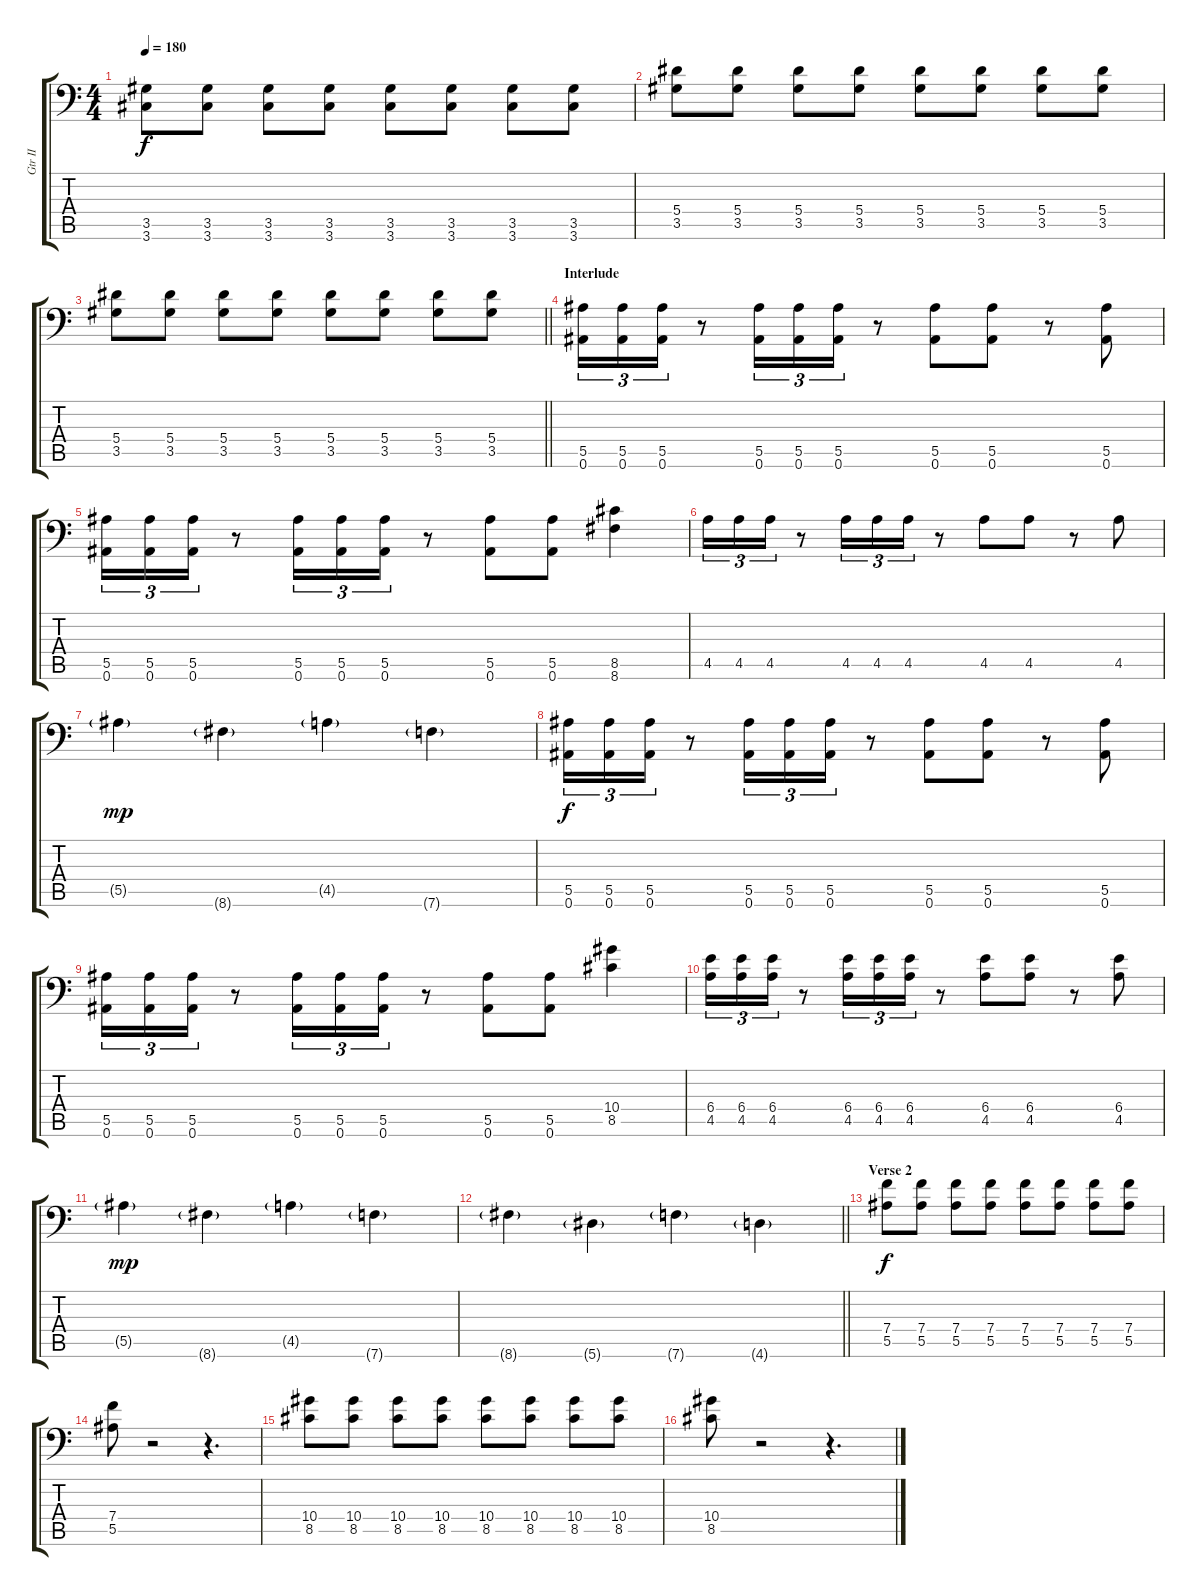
\track ("Gtr II" "Gtr II") {instrument distortionguitar}
\staff {score tabs}
\tuning (C4 G3 Eb3 Bb2 F2 Bb1) {hide}
\ts (4 4)
\tempo 180
\clef f4
\ks c
(3.5 3.6).8{dy f} (3.5 3.6).8 (3.5 3.6).8 (3.5 3.6).8 (3.5 3.6).8 (3.5 3.6).8 (3.5 3.6).8 (3.5 3.6).8 |
(5.4 3.5).8 (5.4 3.5).8 (5.4 3.5).8 (5.4 3.5).8 (5.4 3.5).8 (5.4 3.5).8 (5.4 3.5).8 (5.4 3.5).8 |
\barLineRight lightlight
(5.4 3.5).8 (5.4 3.5).8 (5.4 3.5).8 (5.4 3.5).8 (5.4 3.5).8 (5.4 3.5).8 (5.4 3.5).8 (5.4 3.5).8 |
\section ("" "Interlude")
(5.5 0.6).16{tu (3 2)} (5.5 0.6).16{tu (3 2)} (5.5 0.6).16{tu (3 2)} r.8 (5.5 0.6).16{tu (3 2)} (5.5 0.6).16{tu (3 2)} (5.5 0.6).16{tu (3 2)} r.8 (5.5 0.6).8 (5.5 0.6).8 r.8 (5.5 0.6).8 |
(5.5 0.6).16{tu (3 2)} (5.5 0.6).16{tu (3 2)} (5.5 0.6).16{tu (3 2)} r.8 (5.5 0.6).16{tu (3 2)} (5.5 0.6).16{tu (3 2)} (5.5 0.6).16{tu (3 2)} r.8 (5.5 0.6).8 (5.5 0.6).8 (8.5 8.6).4 |
4.5.16{tu (3 2)} 4.5.16{tu (3 2)} 4.5.16{tu (3 2)} r.8 4.5.16{tu (3 2)} 4.5.16{tu (3 2)} 4.5.16{tu (3 2)} r.8 4.5.8 4.5.8 r.8 4.5.8 |
5.5{g}.4{dy mp} 8.6{g}.4 4.5{g}.4 7.6{g}.4 |
(5.5 0.6).16{tu (3 2) dy f} (5.5 0.6).16{tu (3 2)} (5.5 0.6).16{tu (3 2)} r.8 (5.5 0.6).16{tu (3 2)} (5.5 0.6).16{tu (3 2)} (5.5 0.6).16{tu (3 2)} r.8 (5.5 0.6).8 (5.5 0.6).8 r.8 (5.5 0.6).8 |
(5.5 0.6).16{tu (3 2)} (5.5 0.6).16{tu (3 2)} (5.5 0.6).16{tu (3 2)} r.8 (5.5 0.6).16{tu (3 2)} (5.5 0.6).16{tu (3 2)} (5.5 0.6).16{tu (3 2)} r.8 (5.5 0.6).8 (5.5 0.6).8 (10.4 8.5).4 |
(6.4 4.5).16{tu (3 2)} (6.4 4.5).16{tu (3 2)} (6.4 4.5).16{tu (3 2)} r.8 (6.4 4.5).16{tu (3 2)} (6.4 4.5).16{tu (3 2)} (6.4 4.5).16{tu (3 2)} r.8 (6.4 4.5).8 (6.4 4.5).8 r.8 (6.4 4.5).8 |
5.5{g}.4{dy mp} 8.6{g}.4 4.5{g}.4 7.6{g}.4 |
\barLineRight lightlight
8.6{g}.4 5.6{g}.4 7.6{g}.4 4.6{g}.4 |
\section ("" "Verse 2")
(7.4 5.5).8{dy f} (7.4 5.5).8 (7.4 5.5).8 (7.4 5.5).8 (7.4 5.5).8 (7.4 5.5).8 (7.4 5.5).8 (7.4 5.5).8 |
(7.4 5.5).8 r.2 r.4{d} |
(10.4 8.5).8 (10.4 8.5).8 (10.4 8.5).8 (10.4 8.5).8 (10.4 8.5).8 (10.4 8.5).8 (10.4 8.5).8 (10.4 8.5).8 |
(10.4 8.5).8 r.2 r.4{d}
